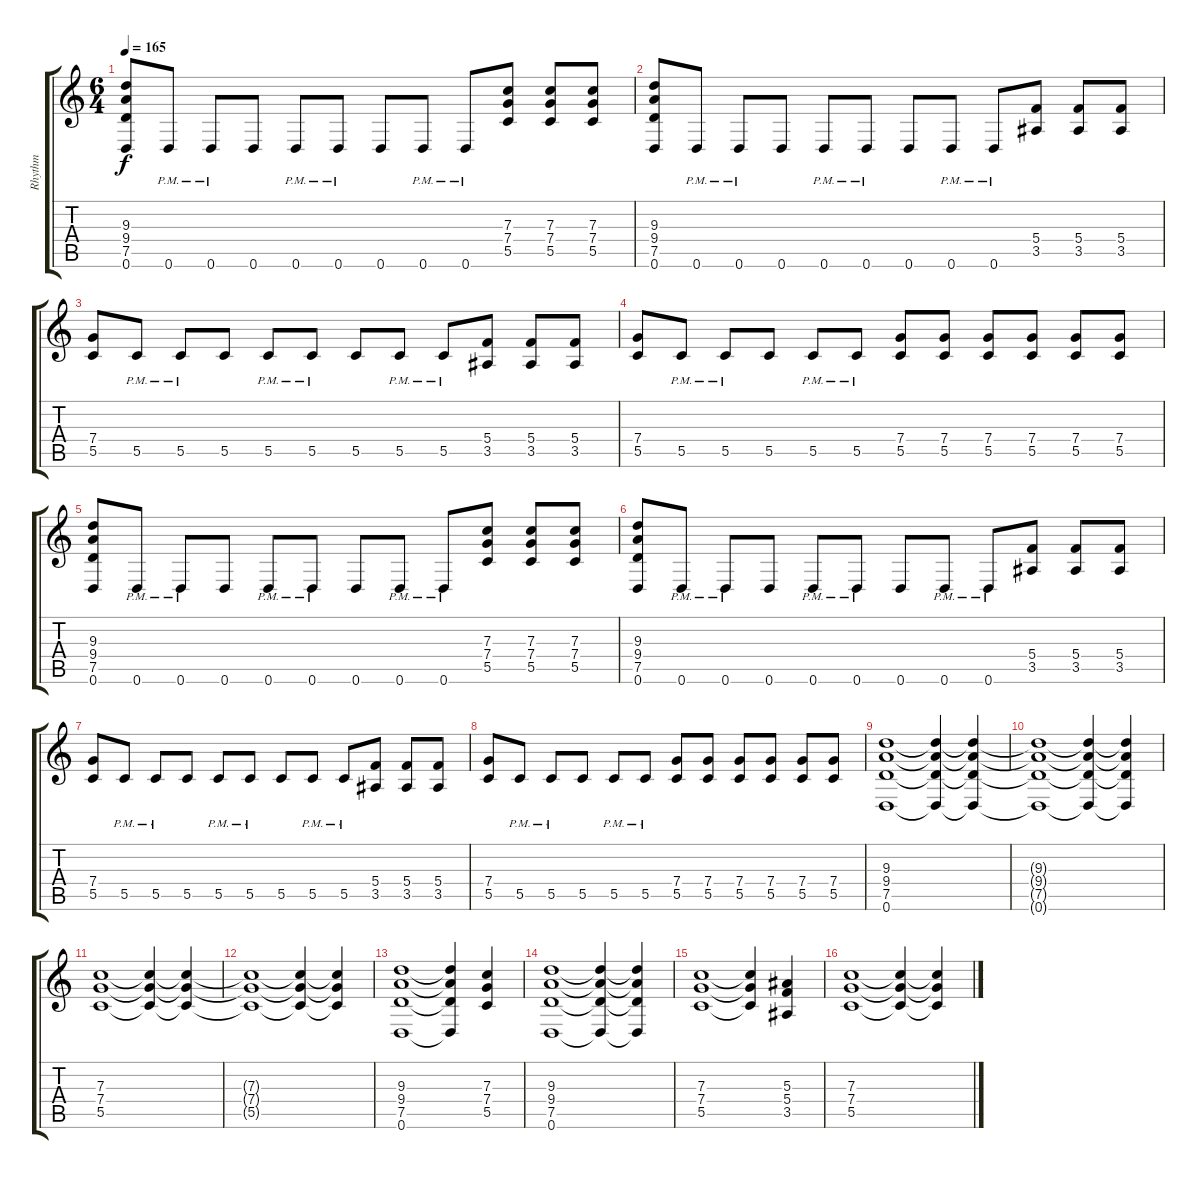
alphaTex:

\track ("Rhythm" "Rhythm") {instrument overdrivenguitar}
\staff {score tabs}
\tuning (D4 A3 F3 C3 G2 D2) {hide}
\ts (6 4)
\tempo 165
\clef g2
\ks c
(9.3 9.4 7.5 0.6).8{dy f} 0.6{pm}.8 0.6{pm}.8 0.6.8 0.6{pm}.8 0.6{pm}.8 0.6.8 0.6{pm}.8 0.6{pm}.8 (7.3 7.4 5.5).8 (7.3 7.4 5.5).8 (7.3 7.4 5.5).8 |
(9.3 9.4 7.5 0.6).8 0.6{pm}.8 0.6{pm}.8 0.6.8 0.6{pm}.8 0.6{pm}.8 0.6.8 0.6{pm}.8 0.6{pm}.8 (5.4 3.5).8 (5.4 3.5).8 (5.4 3.5).8 |
(7.4 5.5).8 5.5{pm}.8 5.5{pm}.8 5.5.8 5.5{pm}.8 5.5{pm}.8 5.5.8 5.5{pm}.8 5.5{pm}.8 (5.4 3.5).8 (5.4 3.5).8 (5.4 3.5).8 |
(7.4 5.5).8 5.5{pm}.8 5.5{pm}.8 5.5.8 5.5{pm}.8 5.5{pm}.8 (7.4 5.5).8 (7.4 5.5).8 (7.4 5.5).8 (7.4 5.5).8 (7.4 5.5).8 (7.4 5.5).8 |
(9.3 9.4 7.5 0.6).8 0.6{pm}.8 0.6{pm}.8 0.6.8 0.6{pm}.8 0.6{pm}.8 0.6.8 0.6{pm}.8 0.6{pm}.8 (7.3 7.4 5.5).8 (7.3 7.4 5.5).8 (7.3 7.4 5.5).8 |
(9.3 9.4 7.5 0.6).8 0.6{pm}.8 0.6{pm}.8 0.6.8 0.6{pm}.8 0.6{pm}.8 0.6.8 0.6{pm}.8 0.6{pm}.8 (5.4 3.5).8 (5.4 3.5).8 (5.4 3.5).8 |
(7.4 5.5).8 5.5{pm}.8 5.5{pm}.8 5.5.8 5.5{pm}.8 5.5{pm}.8 5.5.8 5.5{pm}.8 5.5{pm}.8 (5.4 3.5).8 (5.4 3.5).8 (5.4 3.5).8 |
(7.4 5.5).8 5.5{pm}.8 5.5{pm}.8 5.5.8 5.5{pm}.8 5.5{pm}.8 (7.4 5.5).8 (7.4 5.5).8 (7.4 5.5).8 (7.4 5.5).8 (7.4 5.5).8 (7.4 5.5).8 |
(9.3 9.4 7.5 0.6).1 (9.3{t} 9.4{t} 7.5{t} 0.6{t}).4 (9.3{t} 9.4{t} 7.5{t} 0.6{t}).4 |
(9.3{t} 9.4{t} 7.5{t} 0.6{t}).1 (9.3{t} 9.4{t} 7.5{t} 0.6{t}).4 (9.3{t} 9.4{t} 7.5{t} 0.6{t}).4 |
(7.3 7.4 5.5).1 (7.3{t} 7.4{t} 5.5{t}).4 (7.3{t} 7.4{t} 5.5{t}).4 |
(7.3{t} 7.4{t} 5.5{t}).1 (7.3{t} 7.4{t} 5.5{t}).4 (7.3{t} 7.4{t} 5.5{t}).4 |
(9.3 9.4 7.5 0.6).1 (9.3{t} 9.4{t} 7.5{t} 0.6{t}).4 (7.3 7.4 5.5).4 |
(9.3 9.4 7.5 0.6).1 (9.3{t} 9.4{t} 7.5{t} 0.6{t}).4 (9.3{t} 9.4{t} 7.5{t} 0.6{t}).4 |
(7.3 7.4 5.5).1 (7.3{t} 7.4{t} 5.5{t}).4 (5.3 5.4 3.5).4 |
(7.3 7.4 5.5).1 (7.3{t} 7.4{t} 5.5{t}).4 (7.3{t} 7.4{t} 5.5{t}).4
